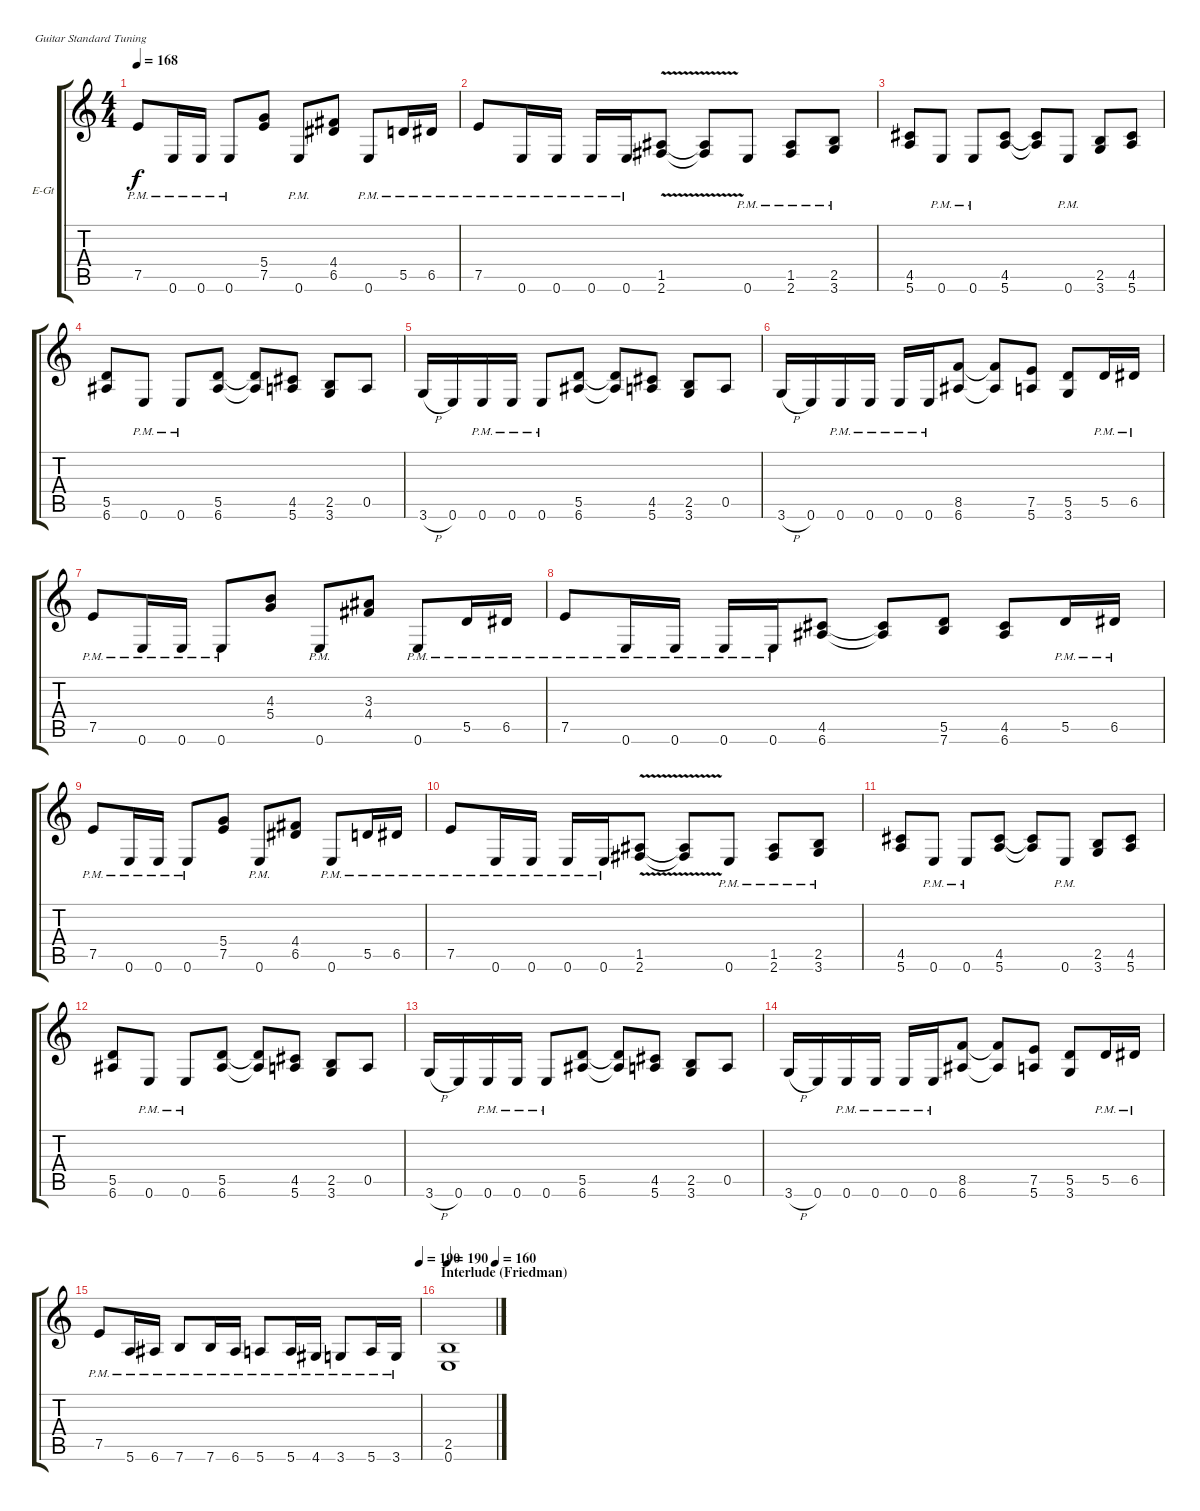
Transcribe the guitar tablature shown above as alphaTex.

\bracketExtendMode groupsimilarinstruments
\firstSystemTrackNameOrientation horizontal
\otherSystemsTrackNameOrientation horizontal
\track ("D. Mustaine" "E-Gt") {instrument distortionguitar}
\staff {score tabs}
\tuning (E4 B3 G3 D3 A2 E2)
\ts (4 4)
\tempo 168
\clef g2
\ks c
7.5{pm}.8{dy f} 0.6{pm}.16 0.6{pm}.16 0.6{pm}.8 (5.4 7.5).8 0.6{pm}.8 (4.4 6.5).8 0.6{pm}.8 5.5{pm}.16 6.5{pm}.16 |
7.5{pm}.8 0.6{pm}.16 0.6{pm}.16 0.6{pm}.16 0.6{pm}.16 (1.5{v} 2.6{v}).8 (1.5{v t} 2.6{v t}).8 0.6{pm}.8 (1.5{pm} 2.6{pm}).8 (2.5{pm} 3.6{pm}).8 |
(4.5 5.6).8 0.6{pm}.8 0.6{pm}.8 (4.5 5.6).8 (4.5{t} 5.6{t}).8 0.6{pm}.8 (2.5 3.6).8 (4.5 5.6).8 |
(5.5 6.6).8 0.6{pm}.8 0.6{pm}.8 (5.5 6.6).8 (5.5{t} 6.6{t}).8 (4.5 5.6).8 (2.5 3.6).8 0.5.8 |
3.6{h}.16 0.6.16 0.6{pm}.16 0.6{pm}.16 0.6{pm}.8 (5.5 6.6).8 (5.5{t} 6.6{t}).8 (4.5 5.6).8 (2.5 3.6).8 0.5.8 |
3.6{h}.16 0.6.16 0.6{pm}.16 0.6{pm}.16 0.6{pm}.16 0.6{pm}.16 (8.5 6.6).8 (8.5{t} 6.6{t}).8 (7.5 5.6).8 (5.5 3.6).8 5.5{pm}.16 6.5{pm}.16 |
7.5{pm}.8 0.6{pm}.16 0.6{pm}.16 0.6{pm}.8 (4.3 5.4).8 0.6{pm}.8 (3.3 4.4).8 0.6{pm}.8 5.5{pm}.16 6.5{pm}.16 |
7.5{pm}.8 0.6{pm}.16 0.6{pm}.16 0.6{pm}.16 0.6{pm}.16 (4.5 6.6).8 (4.5{t} 6.6{t}).8 (5.5 7.6).8 (4.5 6.6).8 5.5{pm}.16 6.5{pm}.16 |
7.5{pm}.8 0.6{pm}.16 0.6{pm}.16 0.6{pm}.8 (5.4 7.5).8 0.6{pm}.8 (4.4 6.5).8 0.6{pm}.8 5.5{pm}.16 6.5{pm}.16 |
7.5{pm}.8 0.6{pm}.16 0.6{pm}.16 0.6{pm}.16 0.6{pm}.16 (1.5{v} 2.6{v}).8 (1.5{v t} 2.6{v t}).8 0.6{pm}.8 (1.5{pm} 2.6{pm}).8 (2.5{pm} 3.6{pm}).8 |
(4.5 5.6).8 0.6{pm}.8 0.6{pm}.8 (4.5 5.6).8 (4.5{t} 5.6{t}).8 0.6{pm}.8 (2.5 3.6).8 (4.5 5.6).8 |
(5.5 6.6).8 0.6{pm}.8 0.6{pm}.8 (5.5 6.6).8 (5.5{t} 6.6{t}).8 (4.5 5.6).8 (2.5 3.6).8 0.5.8 |
3.6{h}.16 0.6.16 0.6{pm}.16 0.6{pm}.16 0.6{pm}.8 (5.5 6.6).8 (5.5{t} 6.6{t}).8 (4.5 5.6).8 (2.5 3.6).8 0.5.8 |
3.6{h}.16 0.6.16 0.6{pm}.16 0.6{pm}.16 0.6{pm}.16 0.6{pm}.16 (8.5 6.6).8 (8.5{t} 6.6{t}).8 (7.5 5.6).8 (5.5 3.6).8 5.5{pm}.16 6.5{pm}.16 |
\tempo (190 1)
7.5{pm}.8 5.6{pm}.16 6.6{pm}.16 7.6{pm}.8 7.6{pm}.16 6.6{pm}.16 5.6{pm}.8 5.6{pm}.16 4.6{pm}.16 3.6{pm}.8 5.6{pm}.16 3.6{pm}.16 |
\section ("" "Interlude (Friedman)")
\tempo 190
\tempo (160 1)
(2.5 0.6).1
